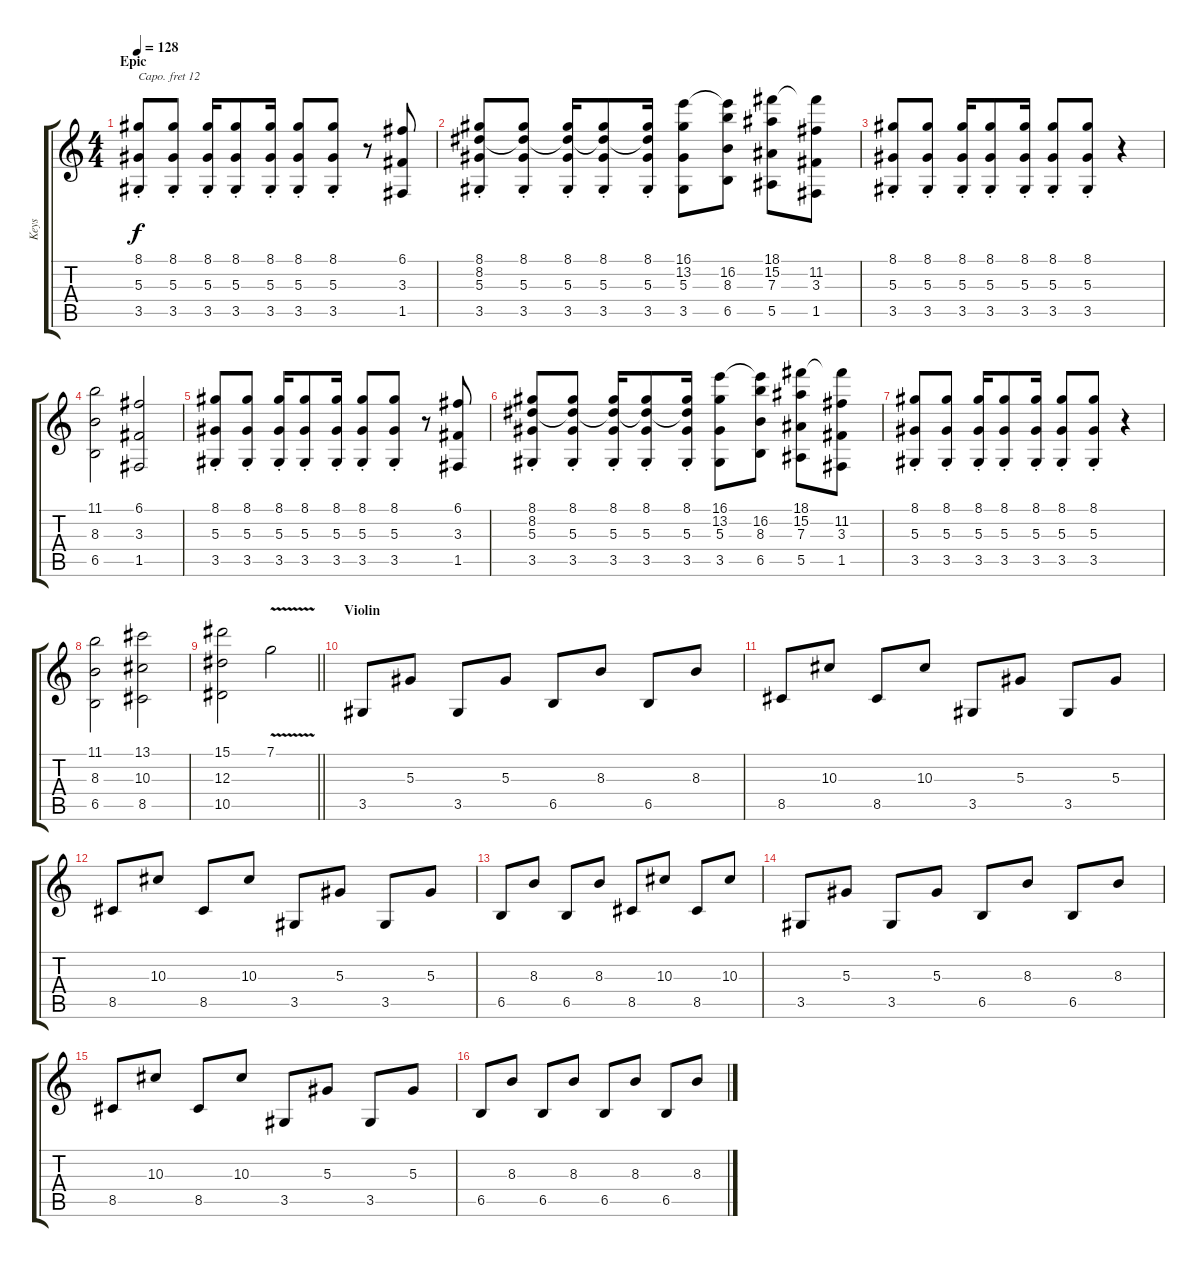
\track ("Keys " "Keys ") {instrument lead2sawtooth}
\staff {score tabs}
\capo 12
\tuning (C4 G3 Eb3 Bb2 F2 C2) {hide}
\ts (4 4)
\section ("" "Epic")
\tempo 128
\clef g2
\ks c
(8.1{st} 5.3 3.5).8{dy f instrument stringensemble1} (8.1{st} 5.3 3.5).8{instrument stringensemble1} (8.1{st} 5.3 3.5).16{instrument stringensemble1} (8.1{st} 5.3 3.5).8{instrument stringensemble1} (8.1{st} 5.3 3.5).16{instrument stringensemble1} (8.1{st} 5.3 3.5).8{instrument stringensemble1} (8.1{st} 5.3 3.5).8{instrument stringensemble1} r.8 (6.1 3.3 1.5).8 |
(8.1{st} 8.2 5.3 3.5).8{instrument stringensemble1} (8.1{st} 8.2{t} 5.3 3.5).8{instrument stringensemble1} (8.1{st} 8.2{t} 5.3 3.5).16{instrument stringensemble1} (8.1{st} 8.2{t} 5.3 3.5).8{instrument stringensemble1} (8.1{st} 8.2{t} 5.3 3.5).16{instrument stringensemble1} (16.1 13.2 5.3 3.5).8{instrument stringensemble1} (16.1{t} 16.2 8.3 6.5).8 (18.1 15.2 7.3 5.5).8 (18.1{t} 11.2 3.3 1.5).8 |
(8.1{st} 5.3 3.5).8{instrument stringensemble1} (8.1{st} 5.3 3.5).8{instrument stringensemble1} (8.1{st} 5.3 3.5).16{instrument stringensemble1} (8.1{st} 5.3 3.5).8{instrument stringensemble1} (8.1{st} 5.3 3.5).16{instrument stringensemble1} (8.1{st} 5.3 3.5).8{instrument stringensemble1} (8.1{st} 5.3 3.5).8{instrument stringensemble1} r.4 |
(11.1 8.3 6.5).2 (6.1 3.3 1.5).2 |
(8.1{st} 5.3 3.5).8{instrument stringensemble1} (8.1{st} 5.3 3.5).8{instrument stringensemble1} (8.1{st} 5.3 3.5).16{instrument stringensemble1} (8.1{st} 5.3 3.5).8{instrument stringensemble1} (8.1{st} 5.3 3.5).16{instrument stringensemble1} (8.1{st} 5.3 3.5).8{instrument stringensemble1} (8.1{st} 5.3 3.5).8{instrument stringensemble1} r.8 (6.1 3.3 1.5).8 |
(8.1{st} 8.2 5.3 3.5).8{instrument stringensemble1} (8.1{st} 8.2{t} 5.3 3.5).8{instrument stringensemble1} (8.1{st} 8.2{t} 5.3 3.5).16{instrument stringensemble1} (8.1{st} 8.2{t} 5.3 3.5).8{instrument stringensemble1} (8.1{st} 8.2{t} 5.3 3.5).16{instrument stringensemble1} (16.1 13.2 5.3 3.5).8{instrument stringensemble1} (16.1{t} 16.2 8.3 6.5).8 (18.1 15.2 7.3 5.5).8 (18.1{t} 11.2 3.3 1.5).8 |
(8.1{st} 5.3 3.5).8{instrument stringensemble1} (8.1{st} 5.3 3.5).8{instrument stringensemble1} (8.1{st} 5.3 3.5).16{instrument stringensemble1} (8.1{st} 5.3 3.5).8{instrument stringensemble1} (8.1{st} 5.3 3.5).16{instrument stringensemble1} (8.1{st} 5.3 3.5).8{instrument stringensemble1} (8.1{st} 5.3 3.5).8{instrument stringensemble1} r.4 |
(11.1 8.3 6.5).2 (13.1 10.3 8.5).2 |
\barLineRight lightlight
(15.1 12.3 10.5).2 7.1{v}.2 |
\section ("" "Violin")
3.5.8{instrument accordion} 5.3.8 3.5.8 5.3.8 6.5.8 8.3.8 6.5.8 8.3.8 |
8.5.8 10.3.8 8.5.8 10.3.8 3.5.8 5.3.8 3.5.8 5.3.8 |
8.5.8 10.3.8 8.5.8 10.3.8 3.5.8 5.3.8 3.5.8 5.3.8 |
6.5.8 8.3.8 6.5.8 8.3.8 8.5.8 10.3.8 8.5.8 10.3.8 |
3.5.8{instrument accordion} 5.3.8 3.5.8 5.3.8 6.5.8 8.3.8 6.5.8 8.3.8 |
8.5.8 10.3.8 8.5.8 10.3.8 3.5.8 5.3.8 3.5.8 5.3.8 |
6.5.8 8.3.8 6.5.8 8.3.8 6.5.8 8.3.8 6.5.8 8.3.8
